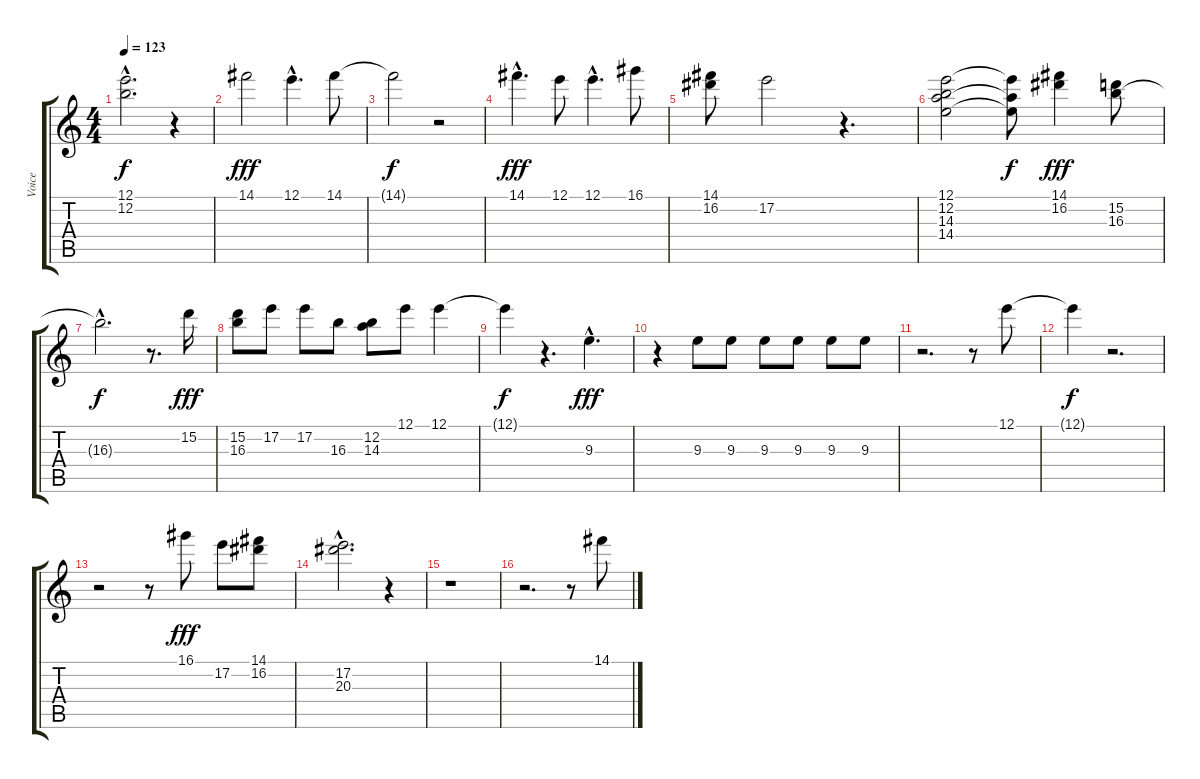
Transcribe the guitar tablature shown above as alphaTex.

\track ("Voice" "Voice") {instrument acousticguitarnylon}
\staff {score tabs}
\tuning (E4 B3 G3 D3 A2 E2) {hide}
\ts (4 4)
\tempo 123
\clef g2
\ks c
(12.1{hac t} 12.2{hac t}).2{d dy f} r.4 |
14.1.2{dy fff} 12.1{hac}.4{d} 14.1.8 |
14.1{t}.2{dy f} r.2 |
14.1{hac}.4{d dy fff} 12.1.8 12.1{hac}.4{d} 16.1.8 |
(14.1 16.2).8 17.2.2 r.4{d} |
(12.1 12.2 14.3 14.4).2 (12.1{t} 14.3{t} 14.4{t}).8{dy f} (14.1 16.2).4{dy fff} (15.2 16.3).8 |
16.3{hac t}.2{d dy f} r.8{d} 15.2.16{dy fff} |
(15.2 16.3).8 17.2.8 17.2.8 16.3.8 (12.2 14.3).8 12.1.8 12.1.4 |
12.1{t}.4{dy f} r.4{d} 9.3{hac}.4{d dy fff} |
r.4 9.3.8 9.3.8 9.3.8 9.3.8 9.3.8 9.3.8 |
r.2{d} r.8 12.1.8 |
12.1{t}.4{dy f} r.2{d} |
r.2 r.8 16.1.8{dy fff} 17.2.8 (14.1 16.2).8 |
(17.2 20.3{hac}).2{d} r.4 |
r.1 |
r.2{d} r.8 14.1.8
